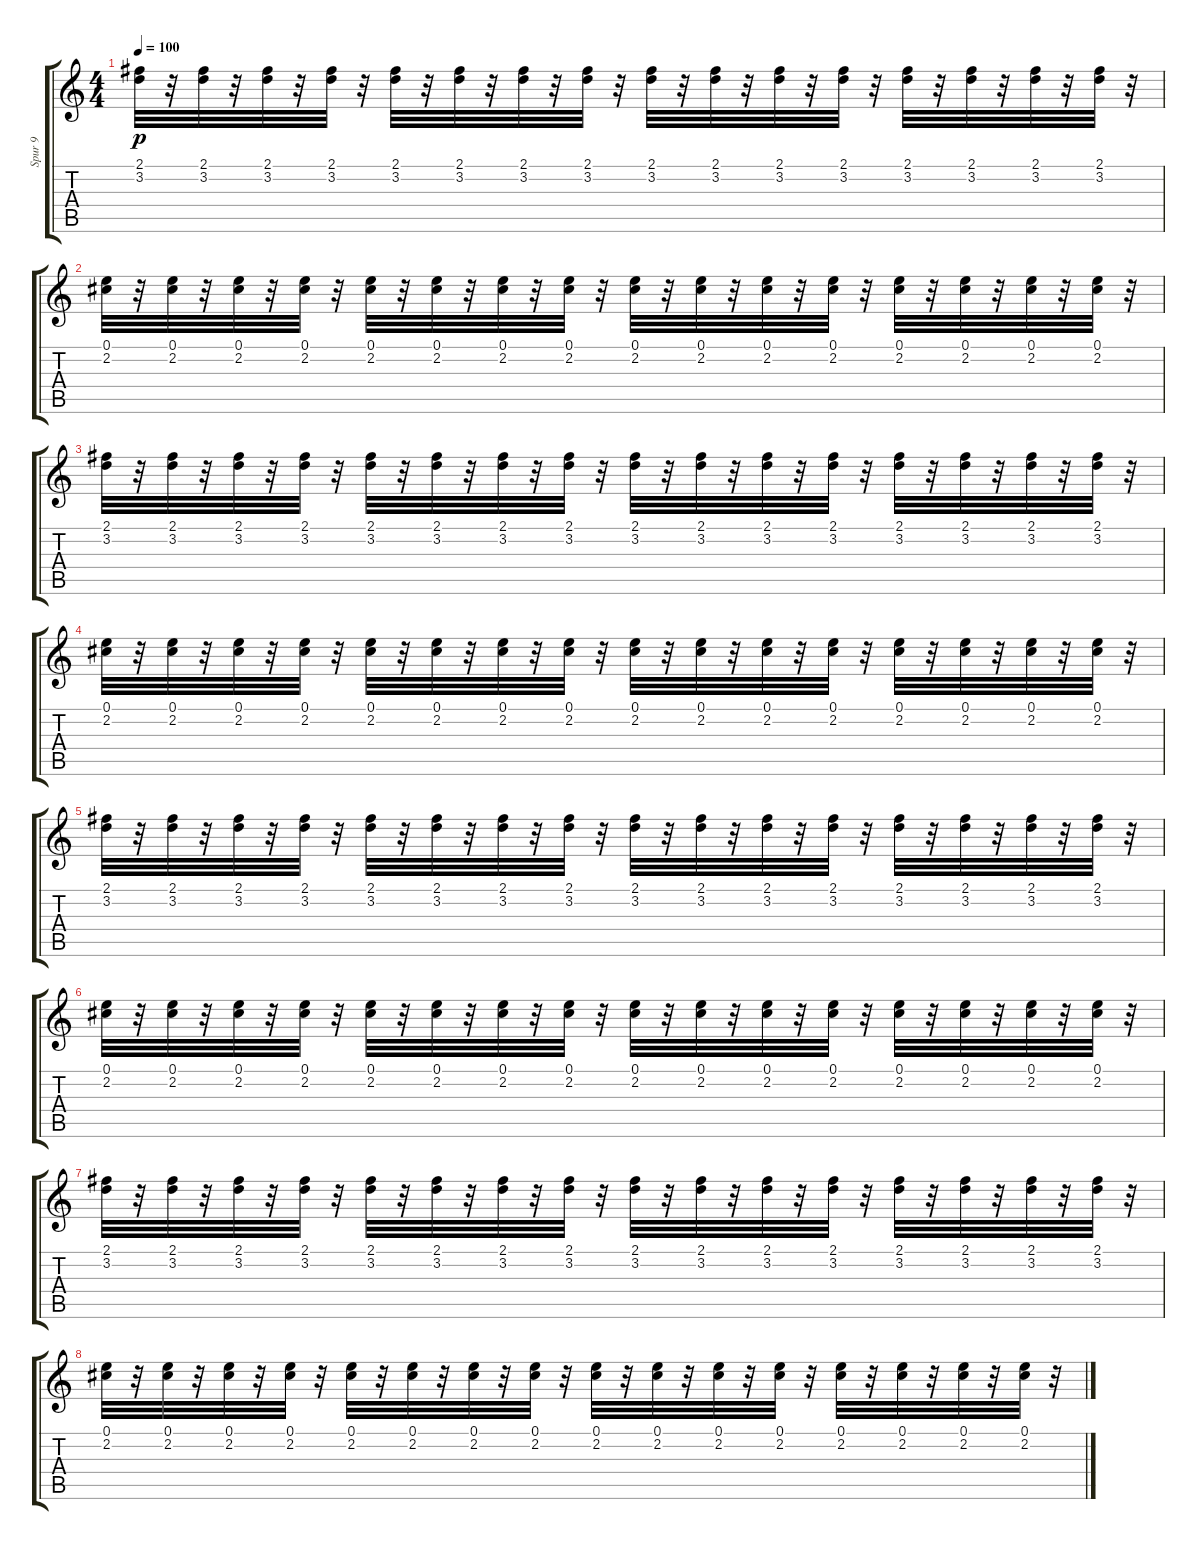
\track ("Spur 9" "Spur 9") {instrument banjo}
\staff {score tabs}
\tuning (E4 B3 G3 D3 A2 E2) {hide}
\displaytranspose 12
\ts (4 4)
\tempo 100
\clef g2
\ks c
(2.1 3.2).32{dy p} r.32 (2.1 3.2).32 r.32 (2.1 3.2).32 r.32 (2.1 3.2).32 r.32 (2.1 3.2).32 r.32 (2.1 3.2).32 r.32 (2.1 3.2).32 r.32 (2.1 3.2).32 r.32 (2.1 3.2).32 r.32 (2.1 3.2).32 r.32 (2.1 3.2).32 r.32 (2.1 3.2).32 r.32 (2.1 3.2).32 r.32 (2.1 3.2).32 r.32 (2.1 3.2).32 r.32 (2.1 3.2).32 r.32 |
(0.1 2.2).32 r.32 (0.1 2.2).32 r.32 (0.1 2.2).32 r.32 (0.1 2.2).32 r.32 (0.1 2.2).32 r.32 (0.1 2.2).32 r.32 (0.1 2.2).32 r.32 (0.1 2.2).32 r.32 (0.1 2.2).32 r.32 (0.1 2.2).32 r.32 (0.1 2.2).32 r.32 (0.1 2.2).32 r.32 (0.1 2.2).32 r.32 (0.1 2.2).32 r.32 (0.1 2.2).32 r.32 (0.1 2.2).32 r.32 |
(2.1 3.2).32 r.32 (2.1 3.2).32 r.32 (2.1 3.2).32 r.32 (2.1 3.2).32 r.32 (2.1 3.2).32 r.32 (2.1 3.2).32 r.32 (2.1 3.2).32 r.32 (2.1 3.2).32 r.32 (2.1 3.2).32 r.32 (2.1 3.2).32 r.32 (2.1 3.2).32 r.32 (2.1 3.2).32 r.32 (2.1 3.2).32 r.32 (2.1 3.2).32 r.32 (2.1 3.2).32 r.32 (2.1 3.2).32 r.32 |
(0.1 2.2).32 r.32 (0.1 2.2).32 r.32 (0.1 2.2).32 r.32 (0.1 2.2).32 r.32 (0.1 2.2).32 r.32 (0.1 2.2).32 r.32 (0.1 2.2).32 r.32 (0.1 2.2).32 r.32 (0.1 2.2).32 r.32 (0.1 2.2).32 r.32 (0.1 2.2).32 r.32 (0.1 2.2).32 r.32 (0.1 2.2).32 r.32 (0.1 2.2).32 r.32 (0.1 2.2).32 r.32 (0.1 2.2).32 r.32 |
(2.1 3.2).32 r.32 (2.1 3.2).32 r.32 (2.1 3.2).32 r.32 (2.1 3.2).32 r.32 (2.1 3.2).32 r.32 (2.1 3.2).32 r.32 (2.1 3.2).32 r.32 (2.1 3.2).32 r.32 (2.1 3.2).32 r.32 (2.1 3.2).32 r.32 (2.1 3.2).32 r.32 (2.1 3.2).32 r.32 (2.1 3.2).32 r.32 (2.1 3.2).32 r.32 (2.1 3.2).32 r.32 (2.1 3.2).32 r.32 |
(0.1 2.2).32 r.32 (0.1 2.2).32 r.32 (0.1 2.2).32 r.32 (0.1 2.2).32 r.32 (0.1 2.2).32 r.32 (0.1 2.2).32 r.32 (0.1 2.2).32 r.32 (0.1 2.2).32 r.32 (0.1 2.2).32 r.32 (0.1 2.2).32 r.32 (0.1 2.2).32 r.32 (0.1 2.2).32 r.32 (0.1 2.2).32 r.32 (0.1 2.2).32 r.32 (0.1 2.2).32 r.32 (0.1 2.2).32 r.32 |
(2.1 3.2).32 r.32 (2.1 3.2).32 r.32 (2.1 3.2).32 r.32 (2.1 3.2).32 r.32 (2.1 3.2).32 r.32 (2.1 3.2).32 r.32 (2.1 3.2).32 r.32 (2.1 3.2).32 r.32 (2.1 3.2).32 r.32 (2.1 3.2).32 r.32 (2.1 3.2).32 r.32 (2.1 3.2).32 r.32 (2.1 3.2).32 r.32 (2.1 3.2).32 r.32 (2.1 3.2).32 r.32 (2.1 3.2).32 r.32 |
(0.1 2.2).32 r.32 (0.1 2.2).32 r.32 (0.1 2.2).32 r.32 (0.1 2.2).32 r.32 (0.1 2.2).32 r.32 (0.1 2.2).32 r.32 (0.1 2.2).32 r.32 (0.1 2.2).32 r.32 (0.1 2.2).32 r.32 (0.1 2.2).32 r.32 (0.1 2.2).32 r.32 (0.1 2.2).32 r.32 (0.1 2.2).32 r.32 (0.1 2.2).32 r.32 (0.1 2.2).32 r.32 (0.1 2.2).32 r.32
